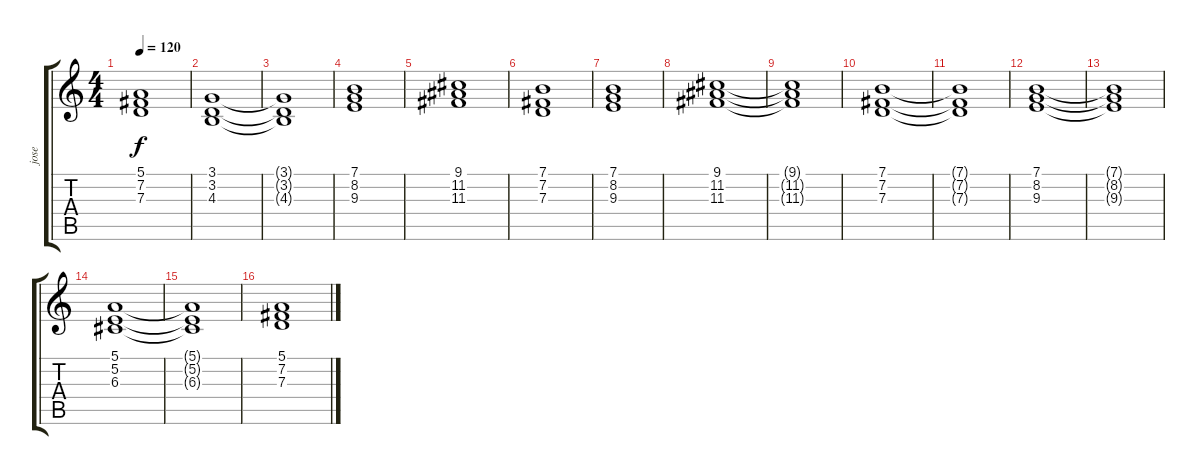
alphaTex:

\track ("jose" "jose") {instrument stringensemble1}
\staff {score tabs}
\tuning (E4 B3 G3 D3 A2 E2) {hide}
\ts (4 4)
\tempo 120
\clef g2
\ks c
(5.1{t} 7.2{t} 7.3{t}).1{dy f} |
(3.1 3.2 4.3).1 |
(3.1{t} 3.2{t} 4.3{t}).1 |
(7.1 8.2 9.3).1 |
(9.1 11.2 11.3).1 |
(7.1 7.2 7.3).1 |
(7.1 8.2 9.3).1 |
(9.1 11.2 11.3).1 |
(9.1{t} 11.2{t} 11.3{t}).1 |
(7.1 7.2 7.3).1 |
(7.1{t} 7.2{t} 7.3{t}).1 |
(7.1 8.2 9.3).1 |
(7.1{t} 8.2{t} 9.3{t}).1 |
(5.1 5.2 6.3).1 |
(5.1{t} 5.2{t} 6.3{t}).1 |
(5.1 7.2 7.3).1
